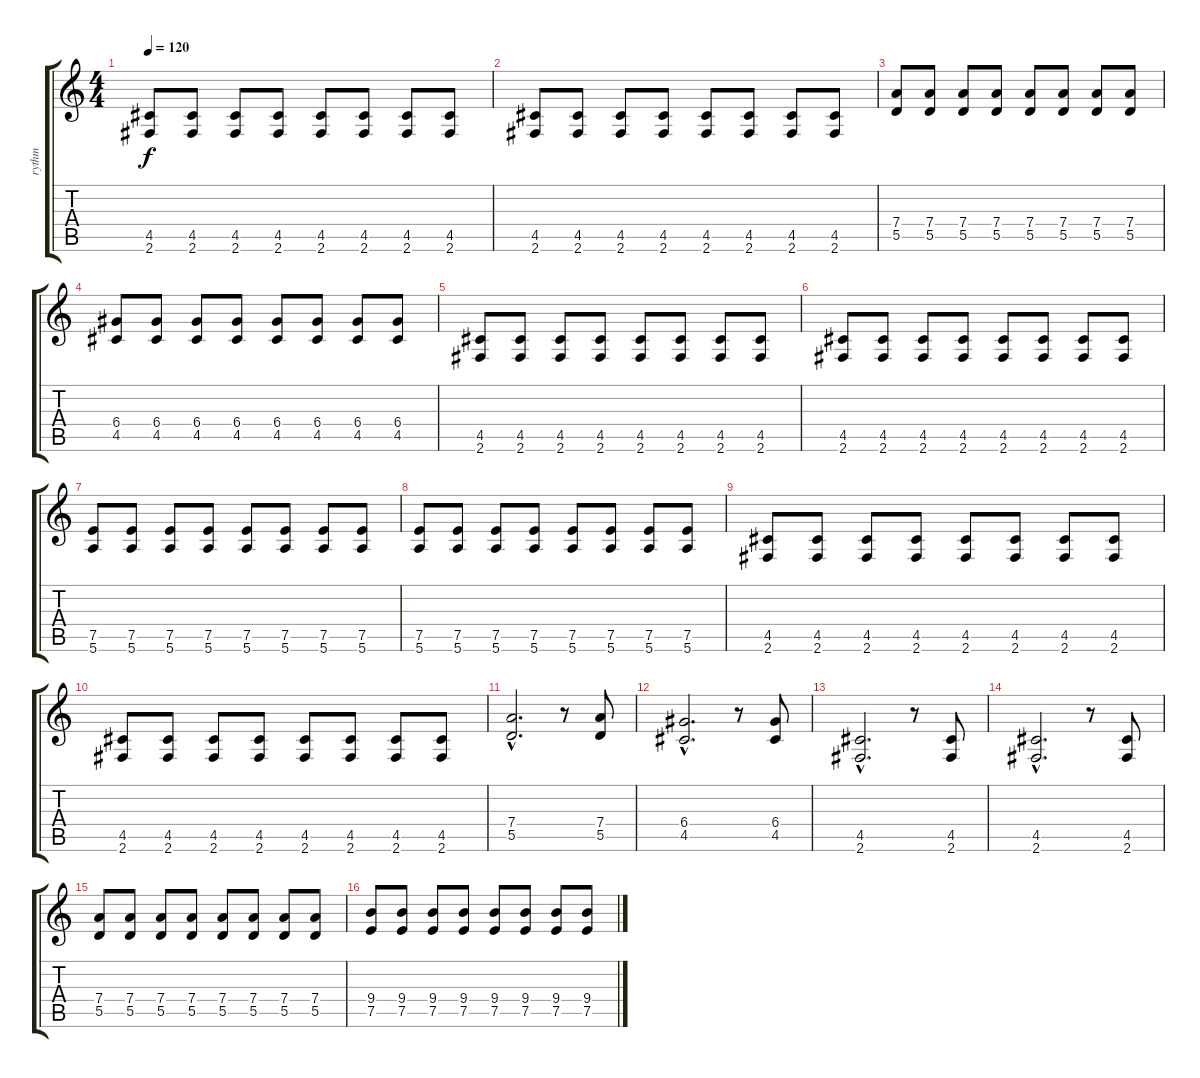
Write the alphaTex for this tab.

\track ("rythm" "rythm") {instrument acousticguitarsteel}
\staff {score tabs}
\tuning (E4 B3 G3 D3 A2 E2) {hide}
\ts (4 4)
\tempo 120
\clef g2
\ks c
(4.5 2.6).8{dy f} (4.5 2.6).8 (4.5 2.6).8 (4.5 2.6).8 (4.5 2.6).8 (4.5 2.6).8 (4.5 2.6).8 (4.5 2.6).8 |
(4.5 2.6).8 (4.5 2.6).8 (4.5 2.6).8 (4.5 2.6).8 (4.5 2.6).8 (4.5 2.6).8 (4.5 2.6).8 (4.5 2.6).8 |
(7.4 5.5).8 (7.4 5.5).8 (7.4 5.5).8 (7.4 5.5).8 (7.4 5.5).8 (7.4 5.5).8 (7.4 5.5).8 (7.4 5.5).8 |
(6.4 4.5).8 (6.4 4.5).8 (6.4 4.5).8 (6.4 4.5).8 (6.4 4.5).8 (6.4 4.5).8 (6.4 4.5).8 (6.4 4.5).8 |
(4.5 2.6).8 (4.5 2.6).8 (4.5 2.6).8 (4.5 2.6).8 (4.5 2.6).8 (4.5 2.6).8 (4.5 2.6).8 (4.5 2.6).8 |
(4.5 2.6).8 (4.5 2.6).8 (4.5 2.6).8 (4.5 2.6).8 (4.5 2.6).8 (4.5 2.6).8 (4.5 2.6).8 (4.5 2.6).8 |
(7.5 5.6).8 (7.5 5.6).8 (7.5 5.6).8 (7.5 5.6).8 (7.5 5.6).8 (7.5 5.6).8 (7.5 5.6).8 (7.5 5.6).8 |
(7.5 5.6).8 (7.5 5.6).8 (7.5 5.6).8 (7.5 5.6).8 (7.5 5.6).8 (7.5 5.6).8 (7.5 5.6).8 (7.5 5.6).8 |
(4.5 2.6).8 (4.5 2.6).8 (4.5 2.6).8 (4.5 2.6).8 (4.5 2.6).8 (4.5 2.6).8 (4.5 2.6).8 (4.5 2.6).8 |
(4.5 2.6).8 (4.5 2.6).8 (4.5 2.6).8 (4.5 2.6).8 (4.5 2.6).8 (4.5 2.6).8 (4.5 2.6).8 (4.5 2.6).8 |
(7.4{hac} 5.5{hac}).2{d} r.8 (7.4 5.5).8 |
(6.4{hac} 4.5{hac}).2{d} r.8 (6.4 4.5).8 |
(4.5{hac} 2.6{hac}).2{d} r.8 (4.5 2.6).8 |
(4.5{hac} 2.6{hac}).2{d} r.8 (4.5 2.6).8 |
(7.4 5.5).8 (7.4 5.5).8 (7.4 5.5).8 (7.4 5.5).8 (7.4 5.5).8 (7.4 5.5).8 (7.4 5.5).8 (7.4 5.5).8 |
(9.4 7.5).8 (9.4 7.5).8 (9.4 7.5).8 (9.4 7.5).8 (9.4 7.5).8 (9.4 7.5).8 (9.4 7.5).8 (9.4 7.5).8
